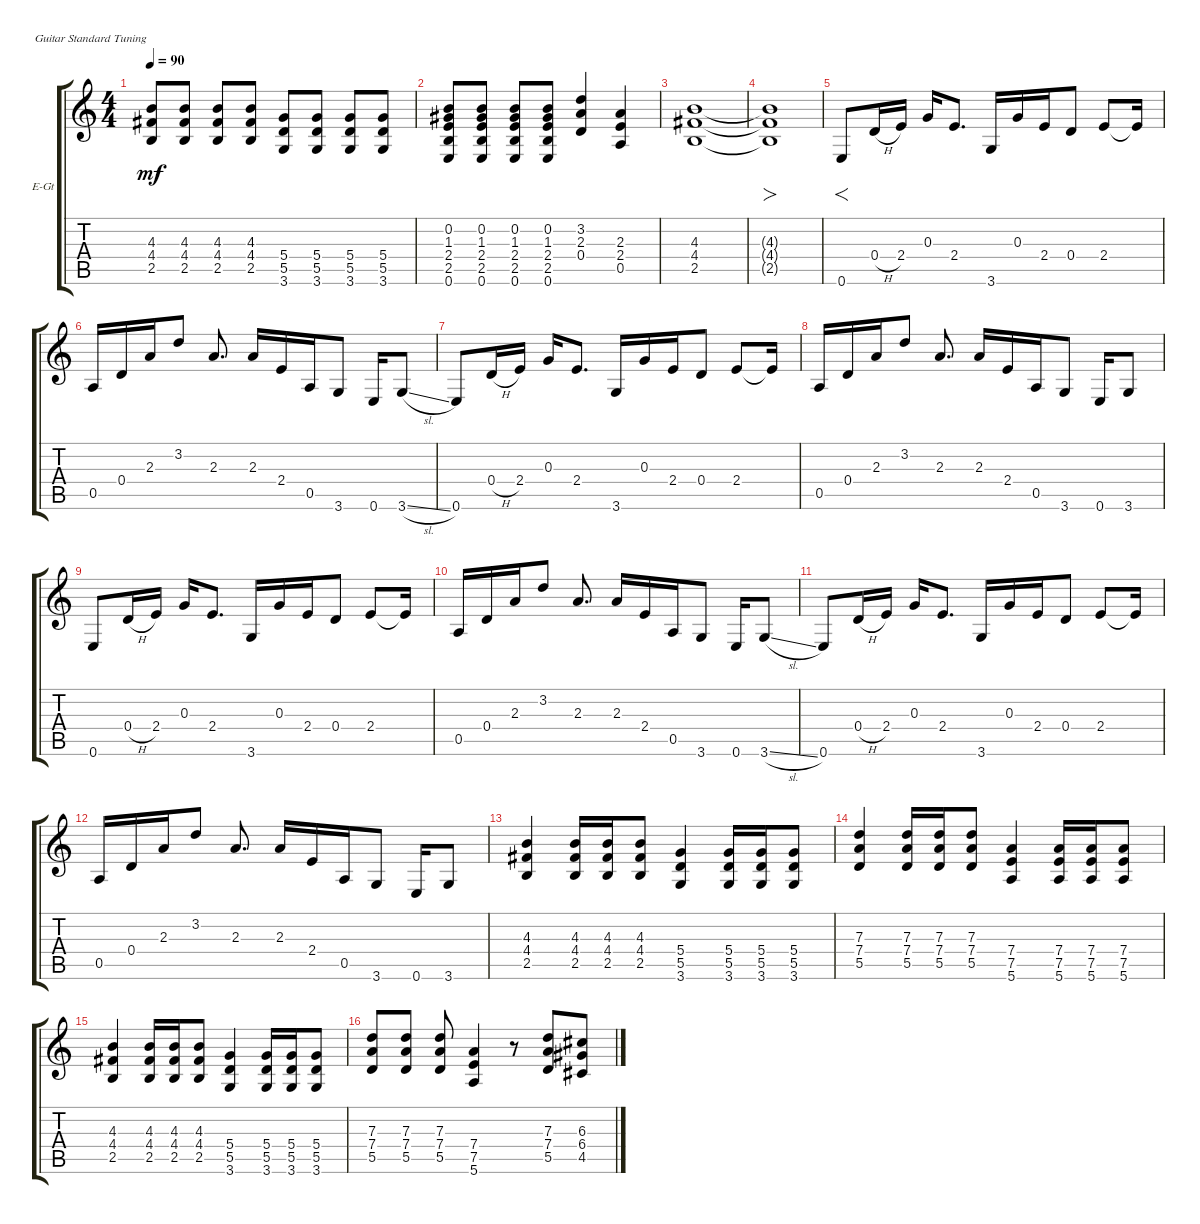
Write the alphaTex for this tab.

\bracketExtendMode groupsimilarinstruments
\firstSystemTrackNameOrientation horizontal
\otherSystemsTrackNameOrientation horizontal
\track ("Electric Guitar" "E-Gt") {instrument distortionguitar}
\staff {score tabs}
\tuning (E4 B3 G3 D3 A2 E2)
\ts (4 4)
\tempo 90
\clef g2
\ks c
(4.3 4.4 2.5).8{dy mf} (4.3 4.4 2.5).8 (4.3 4.4 2.5).8 (4.3 4.4 2.5).8 (5.4 5.5 3.6).8 (5.4 5.5 3.6).8 (5.4 5.5 3.6).8 (5.4 5.5 3.6).8 |
(0.2 1.3 2.4 2.5 0.6).8 (0.2 1.3 2.4 2.5 0.6).8 (0.2 1.3 2.4 2.5 0.6).8 (0.2 1.3 2.4 2.5 0.6).8 (3.2 2.3 0.4).4 (2.3 2.4 0.5).4 |
(4.3 4.4 2.5).1 |
(4.3{t} 4.4{t} 2.5{t}).1{fo} |
0.6.8{f} 0.4{h}.16 2.4.16 0.3.16 2.4.8{d} 3.6.16 0.3.16 2.4.16 0.4.8 2.4.8 2.4{t}.16 |
0.5.16 0.4.16 2.3.16 3.2.8 2.3.8{d} 2.3.16 2.4.16 0.5.16 3.6.8 0.6.16 3.6{sl}.8 |
0.6.8 0.4{h}.16 2.4.16 0.3.16 2.4.8{d} 3.6.16 0.3.16 2.4.16 0.4.8 2.4.8 2.4{t}.16 |
0.5.16 0.4.16 2.3.16 3.2.8 2.3.8{d} 2.3.16 2.4.16 0.5.16 3.6.8 0.6.16 3.6.8 |
0.6.8 0.4{h}.16 2.4.16 0.3.16 2.4.8{d} 3.6.16 0.3.16 2.4.16 0.4.8 2.4.8 2.4{t}.16 |
0.5.16 0.4.16 2.3.16 3.2.8 2.3.8{d} 2.3.16 2.4.16 0.5.16 3.6.8 0.6.16 3.6{sl}.8 |
0.6.8 0.4{h}.16 2.4.16 0.3.16 2.4.8{d} 3.6.16 0.3.16 2.4.16 0.4.8 2.4.8 2.4{t}.16 |
0.5.16 0.4.16 2.3.16 3.2.8 2.3.8{d} 2.3.16 2.4.16 0.5.16 3.6.8 0.6.16 3.6.8 |
(4.3 4.4 2.5).4 (4.3 4.4 2.5).16 (4.3 4.4 2.5).16 (4.3 4.4 2.5).8 (5.4 5.5 3.6).4 (5.4 5.5 3.6).16 (5.4 5.5 3.6).16 (5.4 5.5 3.6).8 |
(7.3 7.4 5.5).4 (7.3 7.4 5.5).16 (7.3 7.4 5.5).16 (7.3 7.4 5.5).8 (7.4 7.5 5.6).4 (7.4 7.5 5.6).16 (7.4 7.5 5.6).16 (7.4 7.5 5.6).8 |
(4.3 4.4 2.5).4 (4.3 4.4 2.5).16 (4.3 4.4 2.5).16 (4.3 4.4 2.5).8 (5.4 5.5 3.6).4 (5.4 5.5 3.6).16 (5.4 5.5 3.6).16 (5.4 5.5 3.6).8 |
(7.3 7.4 5.5).8 (7.3 7.4 5.5).8 (7.3 7.4 5.5).8 (7.4 7.5 5.6).4 r.8 (7.3 7.4 5.5).8 (6.3 6.4 4.5).8
